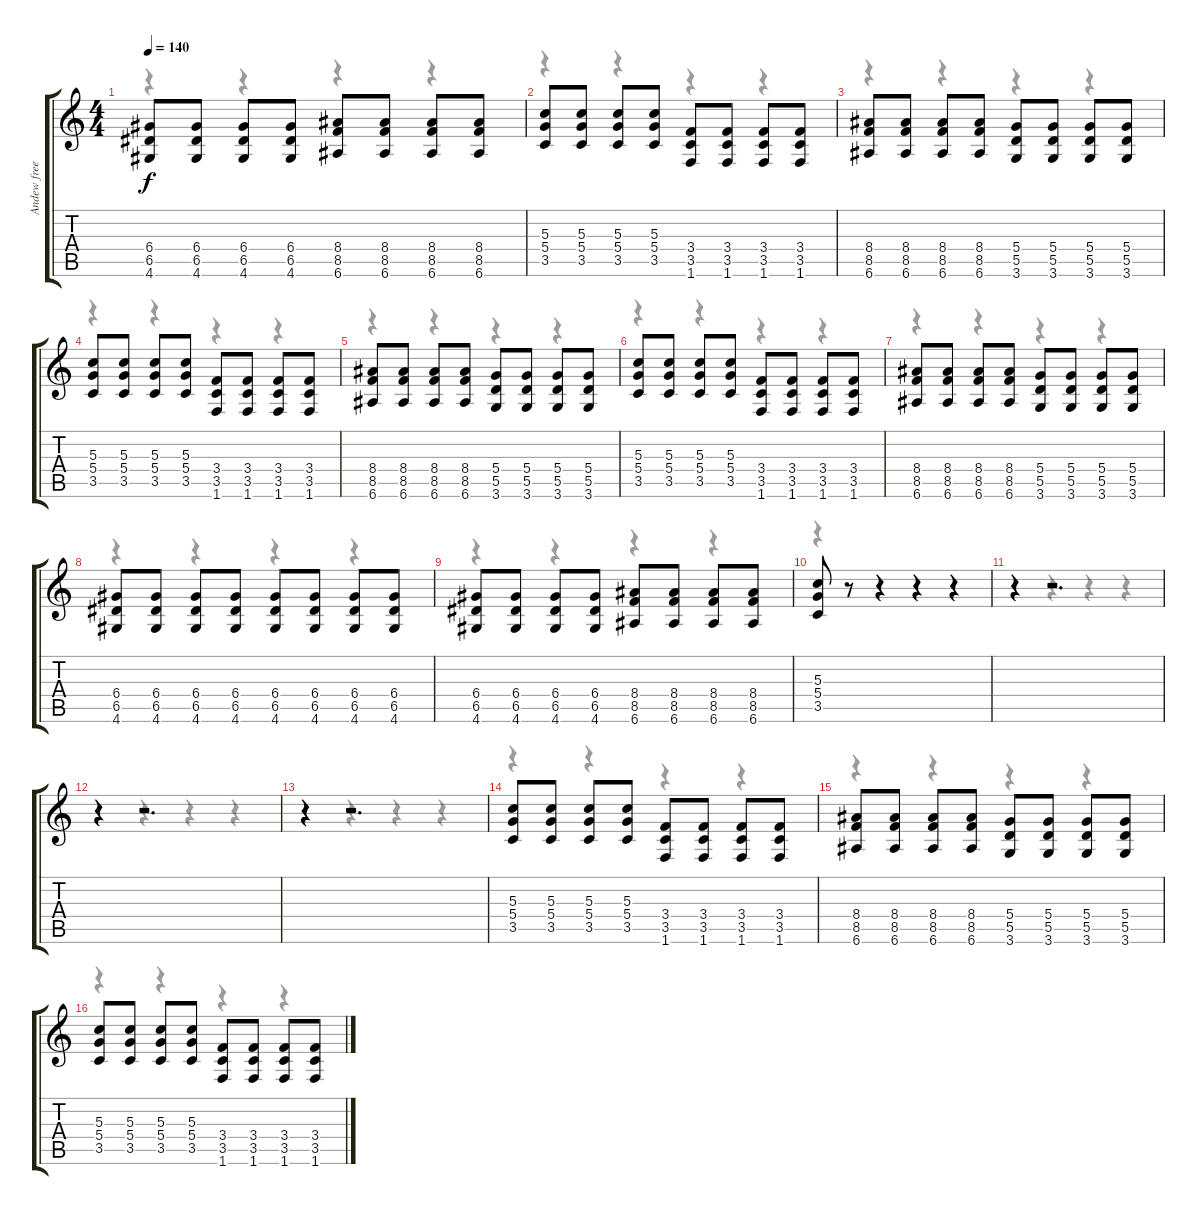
\track ("Andew freeman " "Andew free") {instrument distortionguitar}
\staff {score tabs}
\tuning (E4 B3 G3 D3 A2 E2) {hide}
\voice
\ts (4 4)
\tempo 140
\clef g2
\ks c
(6.4 6.5 4.6).8{dy f} (6.4 6.5 4.6).8 (6.4 6.5 4.6).8 (6.4 6.5 4.6).8 (8.4 8.5 6.6).8 (8.4 8.5 6.6).8 (8.4 8.5 6.6).8 (8.4 8.5 6.6).8 |
(5.3 5.4 3.5).8 (5.3 5.4 3.5).8 (5.3 5.4 3.5).8 (5.3 5.4 3.5).8 (3.4 3.5 1.6).8 (3.4 3.5 1.6).8 (3.4 3.5 1.6).8 (3.4 3.5 1.6).8 |
(8.4 8.5 6.6).8 (8.4 8.5 6.6).8 (8.4 8.5 6.6).8 (8.4 8.5 6.6).8 (5.4 5.5 3.6).8 (5.4 5.5 3.6).8 (5.4 5.5 3.6).8 (5.4 5.5 3.6).8 |
(5.3 5.4 3.5).8 (5.3 5.4 3.5).8 (5.3 5.4 3.5).8 (5.3 5.4 3.5).8 (3.4 3.5 1.6).8 (3.4 3.5 1.6).8 (3.4 3.5 1.6).8 (3.4 3.5 1.6).8 |
(8.4 8.5 6.6).8 (8.4 8.5 6.6).8 (8.4 8.5 6.6).8 (8.4 8.5 6.6).8 (5.4 5.5 3.6).8 (5.4 5.5 3.6).8 (5.4 5.5 3.6).8 (5.4 5.5 3.6).8 |
(5.3 5.4 3.5).8 (5.3 5.4 3.5).8 (5.3 5.4 3.5).8 (5.3 5.4 3.5).8 (3.4 3.5 1.6).8 (3.4 3.5 1.6).8 (3.4 3.5 1.6).8 (3.4 3.5 1.6).8 |
(8.4 8.5 6.6).8 (8.4 8.5 6.6).8 (8.4 8.5 6.6).8 (8.4 8.5 6.6).8 (5.4 5.5 3.6).8 (5.4 5.5 3.6).8 (5.4 5.5 3.6).8 (5.4 5.5 3.6).8 |
(6.4 6.5 4.6).8 (6.4 6.5 4.6).8 (6.4 6.5 4.6).8 (6.4 6.5 4.6).8 (6.4 6.5 4.6).8 (6.4 6.5 4.6).8 (6.4 6.5 4.6).8 (6.4 6.5 4.6).8 |
(6.4 6.5 4.6).8 (6.4 6.5 4.6).8 (6.4 6.5 4.6).8 (6.4 6.5 4.6).8 (8.4 8.5 6.6).8 (8.4 8.5 6.6).8 (8.4 8.5 6.6).8 (8.4 8.5 6.6).8 |
(5.3 5.4 3.5).8 r.8 r.4 r.4 r.4 |
r.4 r.2{d} |
r.4 r.2{d} |
r.4 r.2{d} |
(5.3 5.4 3.5).8 (5.3 5.4 3.5).8 (5.3 5.4 3.5).8 (5.3 5.4 3.5).8 (3.4 3.5 1.6).8 (3.4 3.5 1.6).8 (3.4 3.5 1.6).8 (3.4 3.5 1.6).8 |
(8.4 8.5 6.6).8 (8.4 8.5 6.6).8 (8.4 8.5 6.6).8 (8.4 8.5 6.6).8 (5.4 5.5 3.6).8 (5.4 5.5 3.6).8 (5.4 5.5 3.6).8 (5.4 5.5 3.6).8 |
(5.3 5.4 3.5).8 (5.3 5.4 3.5).8 (5.3 5.4 3.5).8 (5.3 5.4 3.5).8 (3.4 3.5 1.6).8 (3.4 3.5 1.6).8 (3.4 3.5 1.6).8 (3.4 3.5 1.6).8
\voice
\clef g2
\ottava regular
\simile none
\ks c
r.4{dy f} r.4 r.4 r.4 |
r.4 r.4 r.4 r.4 |
r.4 r.4 r.4 r.4 |
r.4 r.4 r.4 r.4 |
r.4 r.4 r.4 r.4 |
r.4 r.4 r.4 r.4 |
r.4 r.4 r.4 r.4 |
r.4 r.4 r.4 r.4 |
r.4 r.4 r.4 r.4 |
r.4 r.4 r.4 r.4 |
r.4 r.4 r.4 r.4 |
r.4 r.4 r.4 r.4 |
r.4 r.4 r.4 r.4 |
r.4 r.4 r.4 r.4 |
r.4 r.4 r.4 r.4 |
r.4 r.4 r.4 r.4
